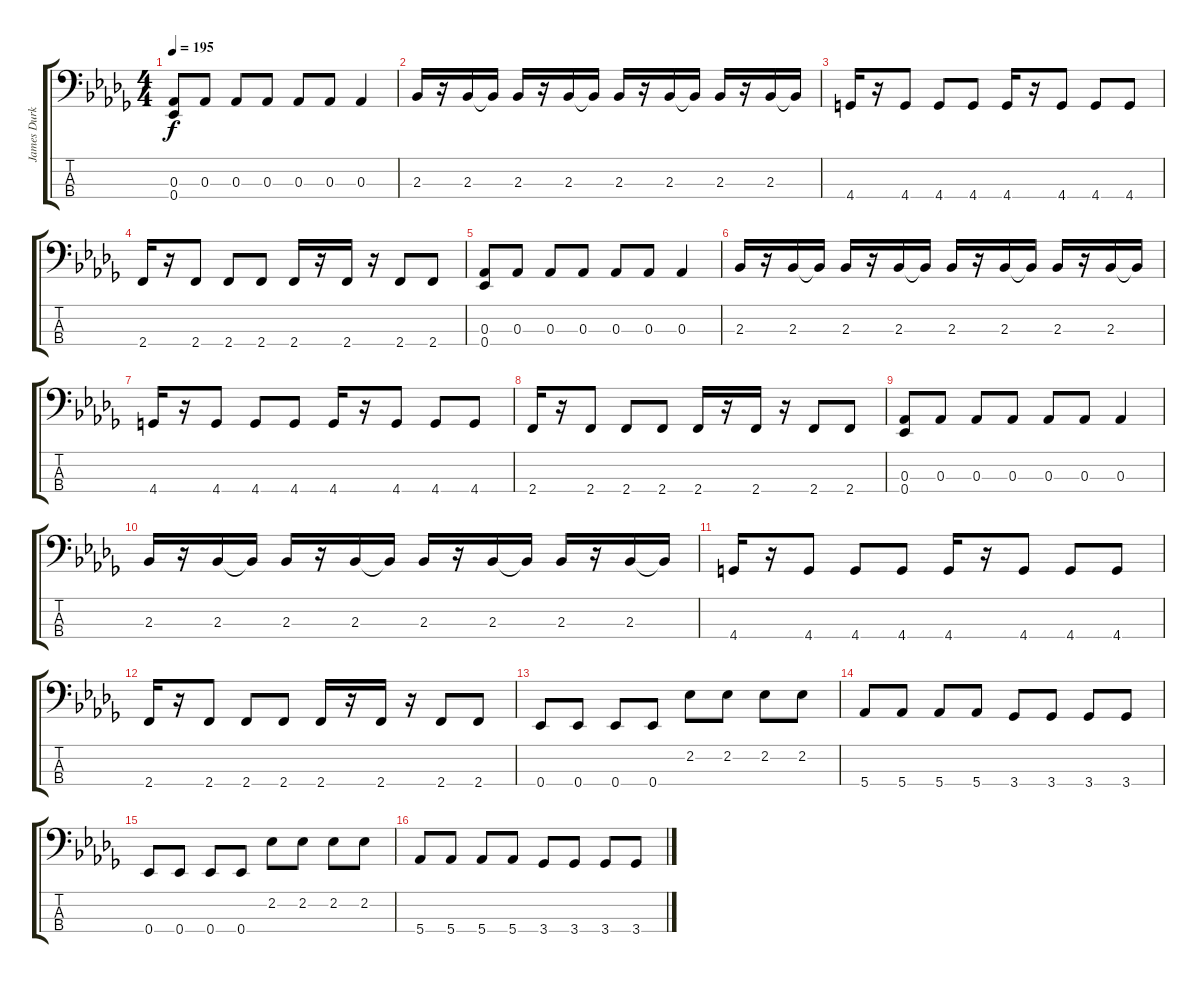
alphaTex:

\track ("James Durkin (Bass)" "James Durk") {instrument electricguitarmuted}
\staff {score tabs}
\tuning (Gb2 Db2 Ab1 Eb1) {hide}
\ts (4 4)
\tempo 195
\clef f4
\ks bbminor
(0.3 0.4).8{dy f} 0.3.8 0.3.8 0.3.8 0.3.8 0.3.8 0.3.4 |
2.3.16 r.16 2.3.16 2.3{t}.16 2.3.16 r.16 2.3.16 2.3{t}.16 2.3.16 r.16 2.3.16 2.3{t}.16 2.3.16 r.16 2.3.16 2.3{t}.16 |
4.4.16 r.16 4.4.8 4.4.8 4.4.8 4.4.16 r.16 4.4.8 4.4.8 4.4.8 |
2.4.16 r.16 2.4.8 2.4.8 2.4.8 2.4.16 r.16 2.4.16 r.16 2.4.8 2.4.8 |
(0.3 0.4).8 0.3.8 0.3.8 0.3.8 0.3.8 0.3.8 0.3.4 |
2.3.16 r.16 2.3.16 2.3{t}.16 2.3.16 r.16 2.3.16 2.3{t}.16 2.3.16 r.16 2.3.16 2.3{t}.16 2.3.16 r.16 2.3.16 2.3{t}.16 |
4.4.16 r.16 4.4.8 4.4.8 4.4.8 4.4.16 r.16 4.4.8 4.4.8 4.4.8 |
2.4.16 r.16 2.4.8 2.4.8 2.4.8 2.4.16 r.16 2.4.16 r.16 2.4.8 2.4.8 |
(0.3 0.4).8 0.3.8 0.3.8 0.3.8 0.3.8 0.3.8 0.3.4 |
2.3.16 r.16 2.3.16 2.3{t}.16 2.3.16 r.16 2.3.16 2.3{t}.16 2.3.16 r.16 2.3.16 2.3{t}.16 2.3.16 r.16 2.3.16 2.3{t}.16 |
4.4.16 r.16 4.4.8 4.4.8 4.4.8 4.4.16 r.16 4.4.8 4.4.8 4.4.8 |
2.4.16 r.16 2.4.8 2.4.8 2.4.8 2.4.16 r.16 2.4.16 r.16 2.4.8 2.4.8 |
0.4.8 0.4.8 0.4.8 0.4.8 2.2.8 2.2.8 2.2.8 2.2.8 |
5.4.8 5.4.8 5.4.8 5.4.8 3.4.8 3.4.8 3.4.8 3.4.8 |
0.4.8 0.4.8 0.4.8 0.4.8 2.2.8 2.2.8 2.2.8 2.2.8 |
5.4.8 5.4.8 5.4.8 5.4.8 3.4.8 3.4.8 3.4.8 3.4.8
